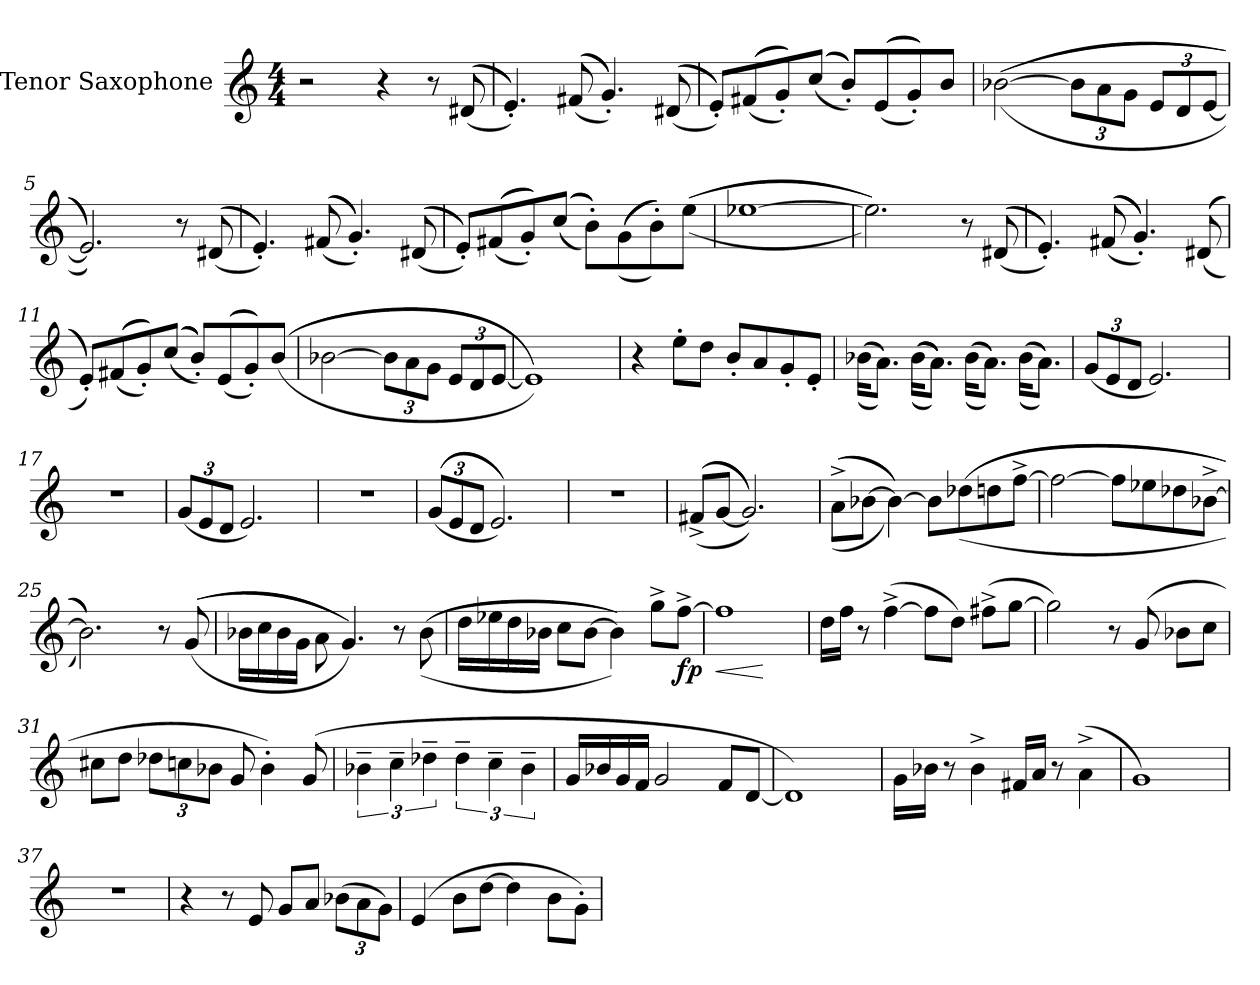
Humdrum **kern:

**kern	**dynam
*part1	*part1
*staff1	*staff1
*I"Tenor Saxophone	*
*I'T. Sax.	*
*clefG2	*
*ITrd8c14	*
*k[]	*
*M4/4	*
=1	=1
2r	.
4r	.
8r	.
(((8D#X/	.
=2	=2
4.E'/)))	.
(((8F#X/	.
4.G'/)))	.
(((8D#X/	.
=3	=3
8E'/L)))	.
(((8F#X/	.
8G'/)))	.
(((8c/J	.
8B'/L)))	.
(((8E/	.
8G'/)))	.
8B/J	.
!!LO:LB:g=z
=4	=4
((([2B-X\	.
*Xbrackettup	*
12B-\L]	.
12A\	.
12G\J	.
12E/L	.
12D/	.
[12E/J	.
=5	=5
2.E/])))	.
8r	.
(((8D#X/	.
=6	=6
4.E'/)))	.
(((8F#X/	.
4.G'/)))	.
(((8D#X/	.
=7	=7
8E'/L)))	.
(((8F#X/	.
8G'/)))	.
(((8c/J	.
8B'\L)))	.
(((8G\	.
8B'\)))	.
(((8e\J	.
!!LO:LB:g=z
=8	=8
[1e-X	.
=9	=9
2.e-\])))	.
8r	.
(((8D#X/	.
=10	=10
4.E'/)))	.
(((8F#X/	.
4.G'/)))	.
(((8D#X/	.
=11	=11
8E'/L)))	.
(((8F#X/	.
8G'/)))	.
(((8c/J	.
8B'/L)))	.
(((8E/	.
8G'/)))	.
(((8B/J	.
!!LO:LB:g=z
=12	=12
[2B-X\	.
12B-\L]	.
12A\	.
12G\J	.
12E/L	.
12D/	.
[12E/J	.
=13	=13
1E])))	.
=14	=14
4r	.
8e'\L	.
8d\J	.
8B'/L	.
8A/	.
8G'/	.
8E'/J	.
=15	=15
(((16B-X\KL	.
8.A\J)))	.
((((((16B-\KL	.
8.A\J))))))	.
(((16B-\KL	.
8.A\J)))	.
(((16B-\KL	.
8.A\J)))	.
!!LO:LB:g=z
=16	=16
(12G/L	.
12E/	.
12D/J	.
2.E/)	.
=17	=17
1r	.
=18	=18
(12G/L	.
12E/	.
12D/J	.
2.E/)	.
=19	=19
1r	.
!!LO:LB:g=z
=20	=20
(((12G/L	.
12E/	.
12D/J	.
2.E/)))	.
=21	=21
1r	.
=22	=22
(((8F#X^/L	.
[8G/J	.
2.G/])))	.
=23	=23
(((8A^\L	.
[8B-X\J	.
4B-\_)))	.
8B-\L]	.
(((8d-X\	.
8dn\	.
[8f^\J	.
!!LO:LB:g=z
=24	=24
2f\_	.
8f\L]	.
8e-X\	.
8d-X\	.
[8B-X^\J	.
=25	=25
2.B-\])))	.
8r	.
(>(>(>8G/	.
=26	=26
16B-X\LL	.
16c\	.
16B-\	.
16G\JJ	.
8A\	.
4.G/)))	.
8r	.
(((8B-\	.
=27	=27
16d\LL	.
16e-X\	.
16d\	.
16B-X\JJ	.
8c\L	.
[8B-\J	.
4B-\])))	.
8g^\L	.
!	!LO:DY:b
[8f^\J	fp
=28	=28
!	!LO:HP:b
1f]	<
.	[
=29	=29
16d\LL	.
16f\JJ	.
8r	.
([4f^\	.
8f\L]	.
8d\J)	.
(8f#X^\L	.
[8g\J	.
!!LO:LB:g=z
=30	=30
2g\])	.
8r	.
(8G/	.
8B-X\L	.
8c\J	.
=31	=31
8c#X\L	.
8d\J	.
12d-X\L	.
12cn\	.
12B-X\J	.
8G/	.
4B-'\)	.
(8G/	.
=32	=32
*brackettup	*
6B-X~\	.
6c~\	.
6d-X~\	.
6d-~\	.
6c~\	.
6B-~\	.
=33	=33
16G/LL	.
16B-X/	.
16G/	.
16F/JJ	.
2G/	.
8F/L	.
[8D/J	.
=34	=34
1D])	.
=35	=35
16G\LL	.
16B-X\JJ	.
8r	.
4B-^\	.
16F#X/LL	.
16A/JJ	.
8r	.
(4A^\	.
!!LO:LB:g=z
=36	=36
1G)	.
=37	=37
1r	.
=38	=38
4r	.
8r	.
8E/	.
8G/L	.
8A/J	.
*Xbrackettup	*
(12B-X\L	.
12A\	.
12G\J)	.
=39	=39
(4E/	.
8B\L	.
[8d\J	.
4d\]	.
8B\L	.
8G'\J)	.
=	=
*-	*-
